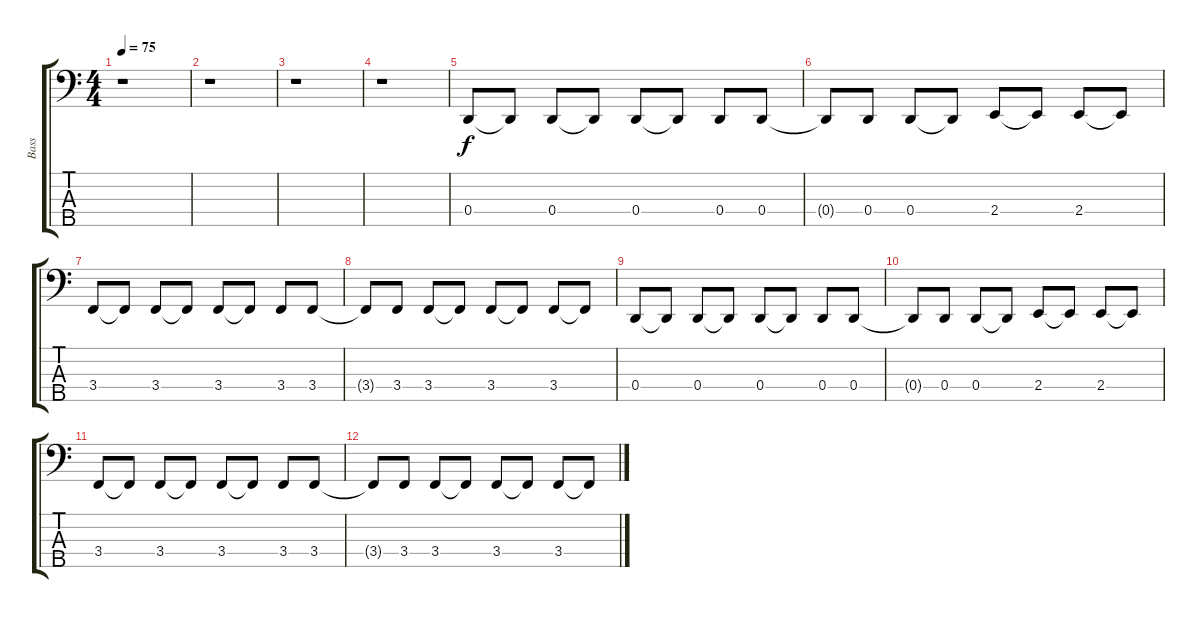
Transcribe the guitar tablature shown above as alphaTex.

\track ("Bass" "Bass") {instrument slapbass2}
\staff {score tabs}
\tuning (F2 C2 G1 D1 G0) {hide}
\ts (4 4)
\tempo 75
\clef f4
\ks c
r.1{dy f instrument slapbass2} |
r.1 |
r.1 |
r.1 |
0.4.8 0.4{t}.8 0.4.8 0.4{t}.8 0.4.8 0.4{t}.8 0.4.8 0.4.8 |
0.4{t}.8 0.4.8 0.4.8 0.4{t}.8 2.4.8 2.4{t}.8 2.4.8 2.4{t}.8 |
3.4.8 3.4{t}.8 3.4.8 3.4{t}.8 3.4.8 3.4{t}.8 3.4.8 3.4.8 |
3.4{t}.8 3.4.8 3.4.8 3.4{t}.8 3.4.8 3.4{t}.8 3.4.8 3.4{t}.8 |
0.4.8 0.4{t}.8 0.4.8 0.4{t}.8 0.4.8 0.4{t}.8 0.4.8 0.4.8 |
0.4{t}.8 0.4.8 0.4.8 0.4{t}.8 2.4.8 2.4{t}.8 2.4.8 2.4{t}.8 |
3.4.8 3.4{t}.8 3.4.8 3.4{t}.8 3.4.8 3.4{t}.8 3.4.8 3.4.8 |
3.4{t}.8 3.4.8 3.4.8 3.4{t}.8 3.4.8 3.4{t}.8 3.4.8 3.4{t}.8
